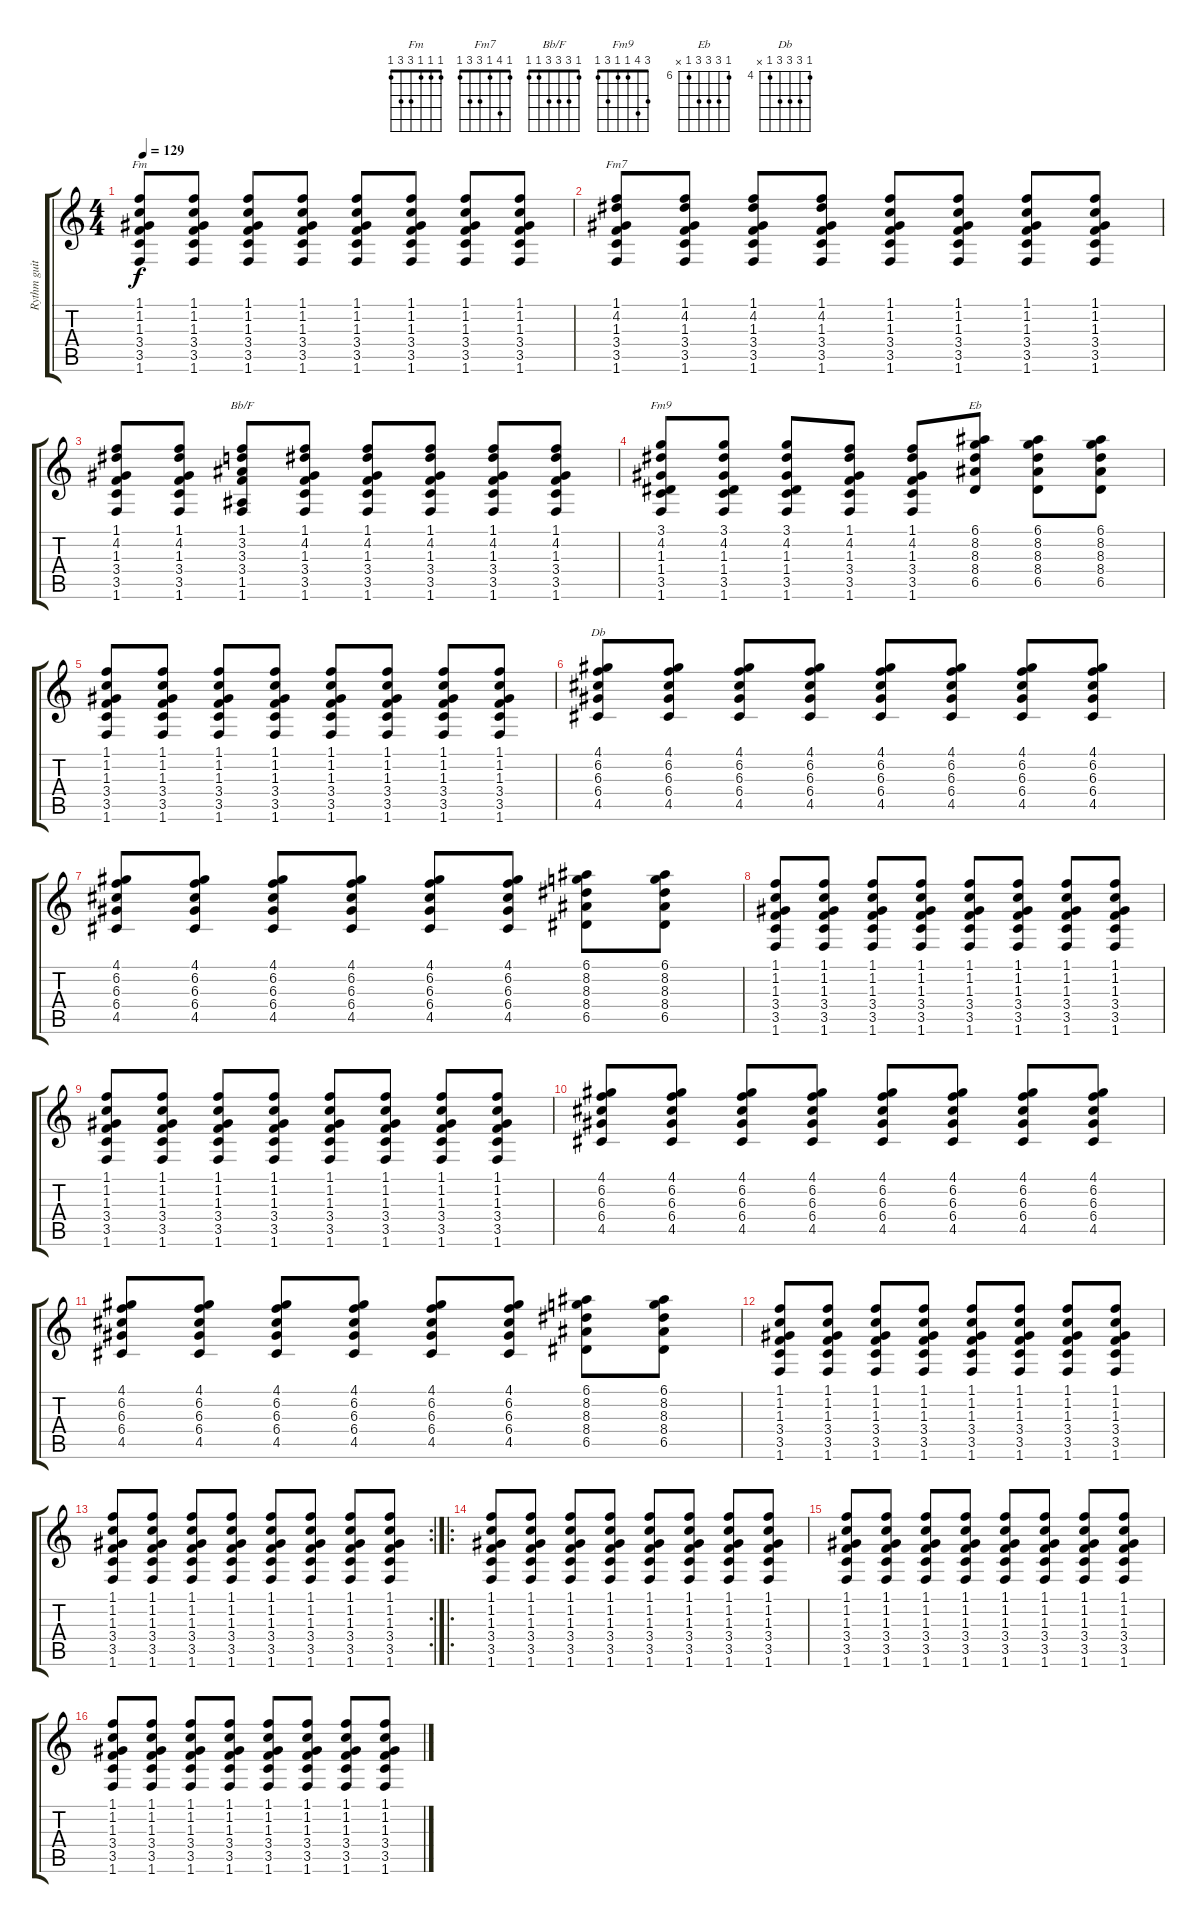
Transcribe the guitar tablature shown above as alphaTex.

\track ("Rythm guitar" "Rythm guit") {instrument acousticguitarsteel}
\staff {score tabs}
\tuning (E4 B3 G3 D3 A2 E2) {hide}
\chord ("Fm" 1 1 1 3 3 1)
\chord ("Fm7" 1 4 1 3 3 1)
\chord ("Bb/F" 1 3 3 3 1 1)
\chord ("Fm9" 3 4 1 1 3 1)
\chord ("Eb" 6 8 8 8 6 x) {firstfret 6}
\chord ("Db" 4 6 6 6 4 x) {firstfret 4}
\ts (4 4)
\tempo 129
\clef g2
\ks c
(1.1 1.2 1.3 3.4 3.5 1.6).8{ch "Fm" dy f} (1.1 1.2 1.3 3.4 3.5 1.6).8 (1.1 1.2 1.3 3.4 3.5 1.6).8 (1.1 1.2 1.3 3.4 3.5 1.6).8 (1.1 1.2 1.3 3.4 3.5 1.6).8 (1.1 1.2 1.3 3.4 3.5 1.6).8 (1.1 1.2 1.3 3.4 3.5 1.6).8 (1.1 1.2 1.3 3.4 3.5 1.6).8 |
(1.1 4.2 1.3 3.4 3.5 1.6).8{ch "Fm7"} (1.1 4.2 1.3 3.4 3.5 1.6).8 (1.1 4.2 1.3 3.4 3.5 1.6).8 (1.1 4.2 1.3 3.4 3.5 1.6).8 (1.1 1.2 1.3 3.4 3.5 1.6).8 (1.1 1.2 1.3 3.4 3.5 1.6).8 (1.1 1.2 1.3 3.4 3.5 1.6).8 (1.1 1.2 1.3 3.4 3.5 1.6).8 |
(1.1 4.2 1.3 3.4 3.5 1.6).8 (1.1 4.2 1.3 3.4 3.5 1.6).8 (1.1 3.2 3.3 3.4 1.5 1.6).8{ch "Bb/F"} (1.1 4.2 1.3 3.4 3.5 1.6).8 (1.1 4.2 1.3 3.4 3.5 1.6).8 (1.1 4.2 1.3 3.4 3.5 1.6).8 (1.1 4.2 1.3 3.4 3.5 1.6).8 (1.1 4.2 1.3 3.4 3.5 1.6).8 |
(3.1 4.2 1.3 1.4 3.5 1.6).8{ch "Fm9"} (3.1 4.2 1.3 1.4 3.5 1.6).8 (3.1 4.2 1.3 1.4 3.5 1.6).8 (1.1 4.2 1.3 3.4 3.5 1.6).8 (1.1 4.2 1.3 3.4 3.5 1.6).8 (6.1 8.2 8.3 8.4 6.5).8{ch "Eb"} (6.1 8.2 8.3 8.4 6.5).8 (6.1 8.2 8.3 8.4 6.5).8 |
(1.1 1.2 1.3 3.4 3.5 1.6).8 (1.1 1.2 1.3 3.4 3.5 1.6).8 (1.1 1.2 1.3 3.4 3.5 1.6).8 (1.1 1.2 1.3 3.4 3.5 1.6).8 (1.1 1.2 1.3 3.4 3.5 1.6).8 (1.1 1.2 1.3 3.4 3.5 1.6).8 (1.1 1.2 1.3 3.4 3.5 1.6).8 (1.1 1.2 1.3 3.4 3.5 1.6).8 |
(4.1 6.2 6.3 6.4 4.5).8{ch "Db"} (4.1 6.2 6.3 6.4 4.5).8 (4.1 6.2 6.3 6.4 4.5).8 (4.1 6.2 6.3 6.4 4.5).8 (4.1 6.2 6.3 6.4 4.5).8 (4.1 6.2 6.3 6.4 4.5).8 (4.1 6.2 6.3 6.4 4.5).8 (4.1 6.2 6.3 6.4 4.5).8 |
(4.1 6.2 6.3 6.4 4.5).8 (4.1 6.2 6.3 6.4 4.5).8 (4.1 6.2 6.3 6.4 4.5).8 (4.1 6.2 6.3 6.4 4.5).8 (4.1 6.2 6.3 6.4 4.5).8 (4.1 6.2 6.3 6.4 4.5).8 (6.1 8.2 8.3 8.4 6.5).8 (6.1 8.2 8.3 8.4 6.5).8 |
(1.1 1.2 1.3 3.4 3.5 1.6).8 (1.1 1.2 1.3 3.4 3.5 1.6).8 (1.1 1.2 1.3 3.4 3.5 1.6).8 (1.1 1.2 1.3 3.4 3.5 1.6).8 (1.1 1.2 1.3 3.4 3.5 1.6).8 (1.1 1.2 1.3 3.4 3.5 1.6).8 (1.1 1.2 1.3 3.4 3.5 1.6).8 (1.1 1.2 1.3 3.4 3.5 1.6).8 |
(1.1 1.2 1.3 3.4 3.5 1.6).8 (1.1 1.2 1.3 3.4 3.5 1.6).8 (1.1 1.2 1.3 3.4 3.5 1.6).8 (1.1 1.2 1.3 3.4 3.5 1.6).8 (1.1 1.2 1.3 3.4 3.5 1.6).8 (1.1 1.2 1.3 3.4 3.5 1.6).8 (1.1 1.2 1.3 3.4 3.5 1.6).8 (1.1 1.2 1.3 3.4 3.5 1.6).8 |
(4.1 6.2 6.3 6.4 4.5).8 (4.1 6.2 6.3 6.4 4.5).8 (4.1 6.2 6.3 6.4 4.5).8 (4.1 6.2 6.3 6.4 4.5).8 (4.1 6.2 6.3 6.4 4.5).8 (4.1 6.2 6.3 6.4 4.5).8 (4.1 6.2 6.3 6.4 4.5).8 (4.1 6.2 6.3 6.4 4.5).8 |
(4.1 6.2 6.3 6.4 4.5).8 (4.1 6.2 6.3 6.4 4.5).8 (4.1 6.2 6.3 6.4 4.5).8 (4.1 6.2 6.3 6.4 4.5).8 (4.1 6.2 6.3 6.4 4.5).8 (4.1 6.2 6.3 6.4 4.5).8 (6.1 8.2 8.3 8.4 6.5).8 (6.1 8.2 8.3 8.4 6.5).8 |
(1.1 1.2 1.3 3.4 3.5 1.6).8 (1.1 1.2 1.3 3.4 3.5 1.6).8 (1.1 1.2 1.3 3.4 3.5 1.6).8 (1.1 1.2 1.3 3.4 3.5 1.6).8 (1.1 1.2 1.3 3.4 3.5 1.6).8 (1.1 1.2 1.3 3.4 3.5 1.6).8 (1.1 1.2 1.3 3.4 3.5 1.6).8 (1.1 1.2 1.3 3.4 3.5 1.6).8 |
\rc 2
(1.1 1.2 1.3 3.4 3.5 1.6).8 (1.1 1.2 1.3 3.4 3.5 1.6).8 (1.1 1.2 1.3 3.4 3.5 1.6).8 (1.1 1.2 1.3 3.4 3.5 1.6).8 (1.1 1.2 1.3 3.4 3.5 1.6).8 (1.1 1.2 1.3 3.4 3.5 1.6).8 (1.1 1.2 1.3 3.4 3.5 1.6).8 (1.1 1.2 1.3 3.4 3.5 1.6).8 |
\ro
(1.1 1.2 1.3 3.4 3.5 1.6).8 (1.1 1.2 1.3 3.4 3.5 1.6).8 (1.1 1.2 1.3 3.4 3.5 1.6).8 (1.1 1.2 1.3 3.4 3.5 1.6).8 (1.1 1.2 1.3 3.4 3.5 1.6).8 (1.1 1.2 1.3 3.4 3.5 1.6).8 (1.1 1.2 1.3 3.4 3.5 1.6).8 (1.1 1.2 1.3 3.4 3.5 1.6).8 |
(1.1 1.2 1.3 3.4 3.5 1.6).8 (1.1 1.2 1.3 3.4 3.5 1.6).8 (1.1 1.2 1.3 3.4 3.5 1.6).8 (1.1 1.2 1.3 3.4 3.5 1.6).8 (1.1 1.2 1.3 3.4 3.5 1.6).8 (1.1 1.2 1.3 3.4 3.5 1.6).8 (1.1 1.2 1.3 3.4 3.5 1.6).8 (1.1 1.2 1.3 3.4 3.5 1.6).8 |
(1.1 1.2 1.3 3.4 3.5 1.6).8 (1.1 1.2 1.3 3.4 3.5 1.6).8 (1.1 1.2 1.3 3.4 3.5 1.6).8 (1.1 1.2 1.3 3.4 3.5 1.6).8 (1.1 1.2 1.3 3.4 3.5 1.6).8 (1.1 1.2 1.3 3.4 3.5 1.6).8 (1.1 1.2 1.3 3.4 3.5 1.6).8 (1.1 1.2 1.3 3.4 3.5 1.6).8
